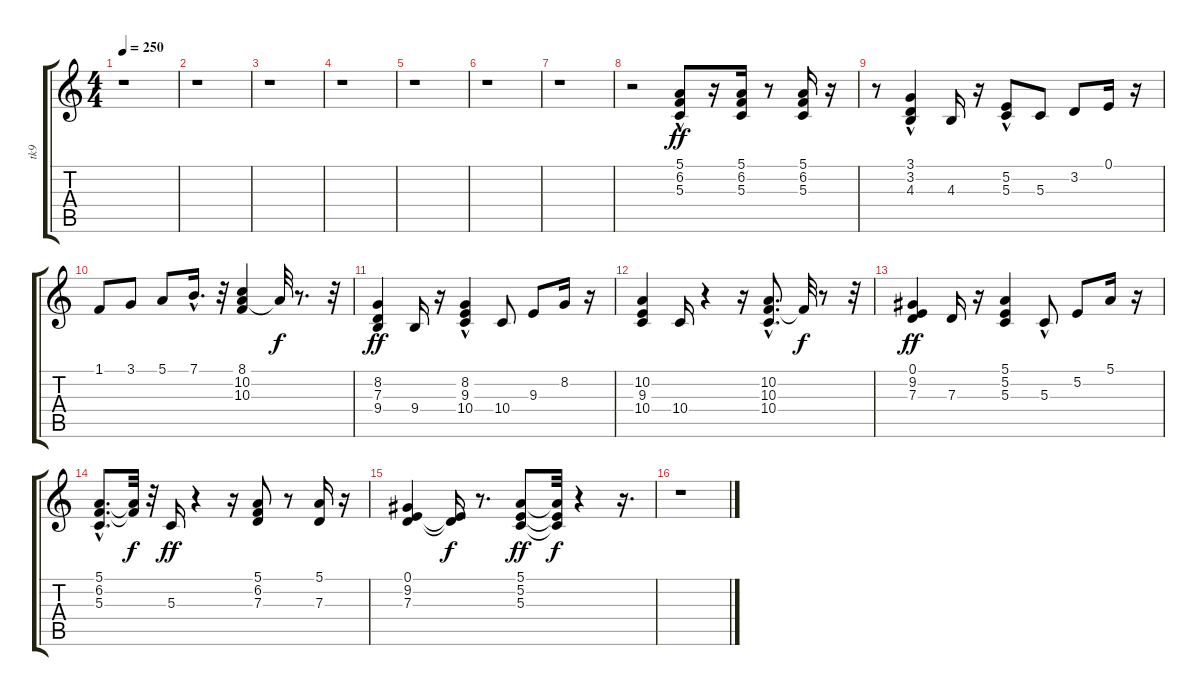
\track ("tk9" "tk9") {instrument accordion}
\staff {score tabs}
\tuning (E4 B3 G3 D3 A2 E2) {hide}
\ts (4 4)
\tempo 250
\clef g2
\ks c
r.1{dy fff} |
r.1 |
r.1 |
r.1 |
r.1 |
r.1 |
r.1 |
r.2 (5.1{hac} 6.2 5.3{hac}).8{dy ff} r.16 (5.1 6.2 5.3).16 r.8 (5.1 6.2 5.3).16 r.16 |
r.8 (3.1 3.2 4.3{hac}).4 4.3.16 r.16 (5.2 5.3{hac}).8 5.3.8 3.2.8 0.1.16 r.16 |
1.1.8 3.1.8 5.1.8 7.1{hac}.16{d} r.32 (8.1 10.2 10.3).4 10.2{t}.32{dy f} r.8{d} r.32 |
(8.2 7.3 9.4).4{dy ff} 9.4.16 r.16 (8.2{hac} 9.3 10.4{hac}).4 10.4.8 9.3.8 8.2.16 r.16 |
(10.2 9.3 10.4).4 10.4.16 r.4 r.16 (10.2{hac} 10.3{hac} 10.4).8{d} 10.3{t}.32{dy f} r.8 r.32 |
(0.1 9.2 7.3).4{dy ff} 7.3.16 r.16 (5.1 5.2 5.3).4 5.3{hac}.8 5.2.8 5.1.16 r.16 |
(5.1{hac} 6.2{hac} 5.3).8{d} (5.1{t} 6.2{t}).32{dy f} r.32 5.3.16{dy ff} r.4 r.16 (5.1 6.2 7.3).8 r.8 (5.1 7.3).16 r.16 |
(0.1 9.2 7.3).4 (0.1{t} 7.3{t}).16{dy f} r.8{d} (5.1 5.2 5.3).8{dy ff} (5.1{t} 5.2{t} 5.3{t}).32{dy f} r.4 r.16{d} |
r.1
